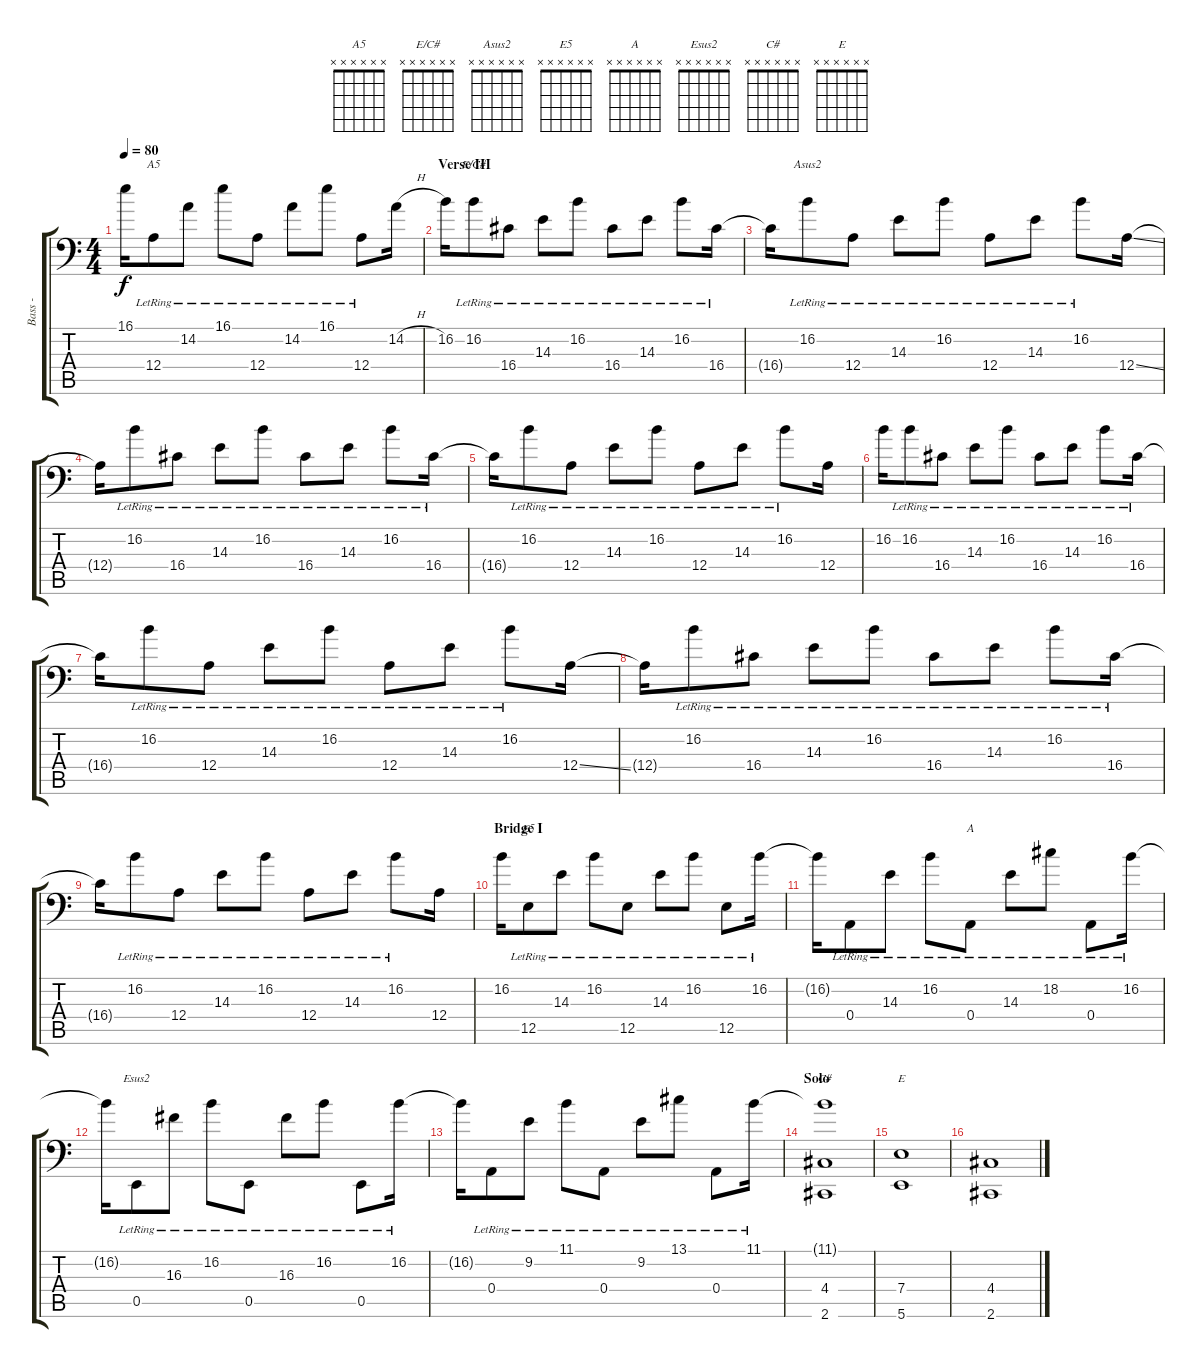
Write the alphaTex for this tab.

\track ("   Bass - FX" "   Bass - ") {instrument electricbassfinger}
\staff {score tabs}
\tuning (C3 G2 D2 A1 E1 B0) {hide}
\chord ("A5" x x x x x x)
\chord ("E/C#" x x x x x x)
\chord ("Asus2" x x x x x x)
\chord ("E5" x x x x x x)
\chord ("A" x x x x x x)
\chord ("Esus2" x x x x x x)
\chord ("C#" x x x x x x)
\chord ("E" x x x x x x)
\ts (4 4)
\tempo 80
\clef f4
\ks c
16.1{t}.16{dy f} 12.4{lr}.8{ch "A5"} 14.2{lr}.8 16.1{lr}.8 12.4{lr}.8 14.2{lr}.8 16.1{lr}.8 12.4{lr}.8 14.2{h}.16 |
\section ("" "Verse III")
16.2.16{balance 8} 16.2{lr}.8{ch "E/C#" balance 0} 16.4{lr}.8 14.3{lr}.8 16.2{lr}.8 16.4{lr}.8 14.3{lr}.8 16.2{lr}.8 16.4{lr}.16 |
16.4{t}.16 16.2{lr}.8{ch "Asus2" balance 16} 12.4{lr}.8 14.3{lr}.8 16.2{lr}.8 12.4{lr}.8 14.3{lr}.8 16.2{lr}.8 12.4{ss}.16 |
12.4{t}.16 16.2{lr}.8 16.4{lr}.8 14.3{lr}.8 16.2{lr}.8 16.4{lr}.8 14.3{lr}.8 16.2{lr}.8 16.4{lr}.16 |
16.4{t}.16 16.2{lr}.8{balance 8} 12.4{lr}.8 14.3{lr}.8 16.2{lr}.8 12.4{lr}.8 14.3{lr}.8 16.2{lr}.8 12.4.16 |
16.2.16{balance 8} 16.2{lr}.8{balance 0} 16.4{lr}.8 14.3{lr}.8 16.2{lr}.8 16.4{lr}.8 14.3{lr}.8 16.2{lr}.8 16.4{lr}.16 |
16.4{t}.16 16.2{lr}.8{balance 16} 12.4{lr}.8 14.3{lr}.8 16.2{lr}.8 12.4{lr}.8 14.3{lr}.8 16.2{lr}.8 12.4{ss}.16 |
12.4{t}.16 16.2{lr}.8 16.4{lr}.8 14.3{lr}.8 16.2{lr}.8 16.4{lr}.8 14.3{lr}.8 16.2{lr}.8 16.4{lr}.16 |
16.4{t}.16 16.2{lr}.8{balance 8} 12.4{lr}.8 14.3{lr}.8 16.2{lr}.8 12.4{lr}.8 14.3{lr}.8 16.2{lr}.8 12.4.16 |
\section ("" "Bridge I")
16.2.16 12.5{lr}.8{ch "E5" balance 3} 14.3{lr}.8 16.2{lr}.8 12.5{lr}.8 14.3{lr}.8 16.2{lr}.8 12.5{lr}.8 16.2{lr}.16 |
16.2{t}.16 0.4{lr}.8 14.3{lr}.8 16.2{lr}.8 0.4{lr}.8{ch "A"} 14.3{lr}.8 18.2{lr}.8 0.4{lr}.8 16.2{lr}.16 |
16.2{t}.16 0.5{lr}.8{ch "Esus2"} 16.3{lr}.8 16.2{lr}.8 0.5{lr}.8 16.3{lr}.8 16.2{lr}.8 0.5{lr}.8 16.2{lr}.16 |
16.2{t}.16 0.4{lr}.8 9.2{lr}.8 11.1{lr}.8 0.4{lr}.8 9.2{lr}.8 13.1{lr}.8 0.4{lr}.8 11.1{lr}.16 |
\section ("" "Solo")
(11.1{t} 4.4 2.6).1{ch "C#" volume 8} |
(7.4 5.6).1{ch "E"} |
(4.4 2.6).1
